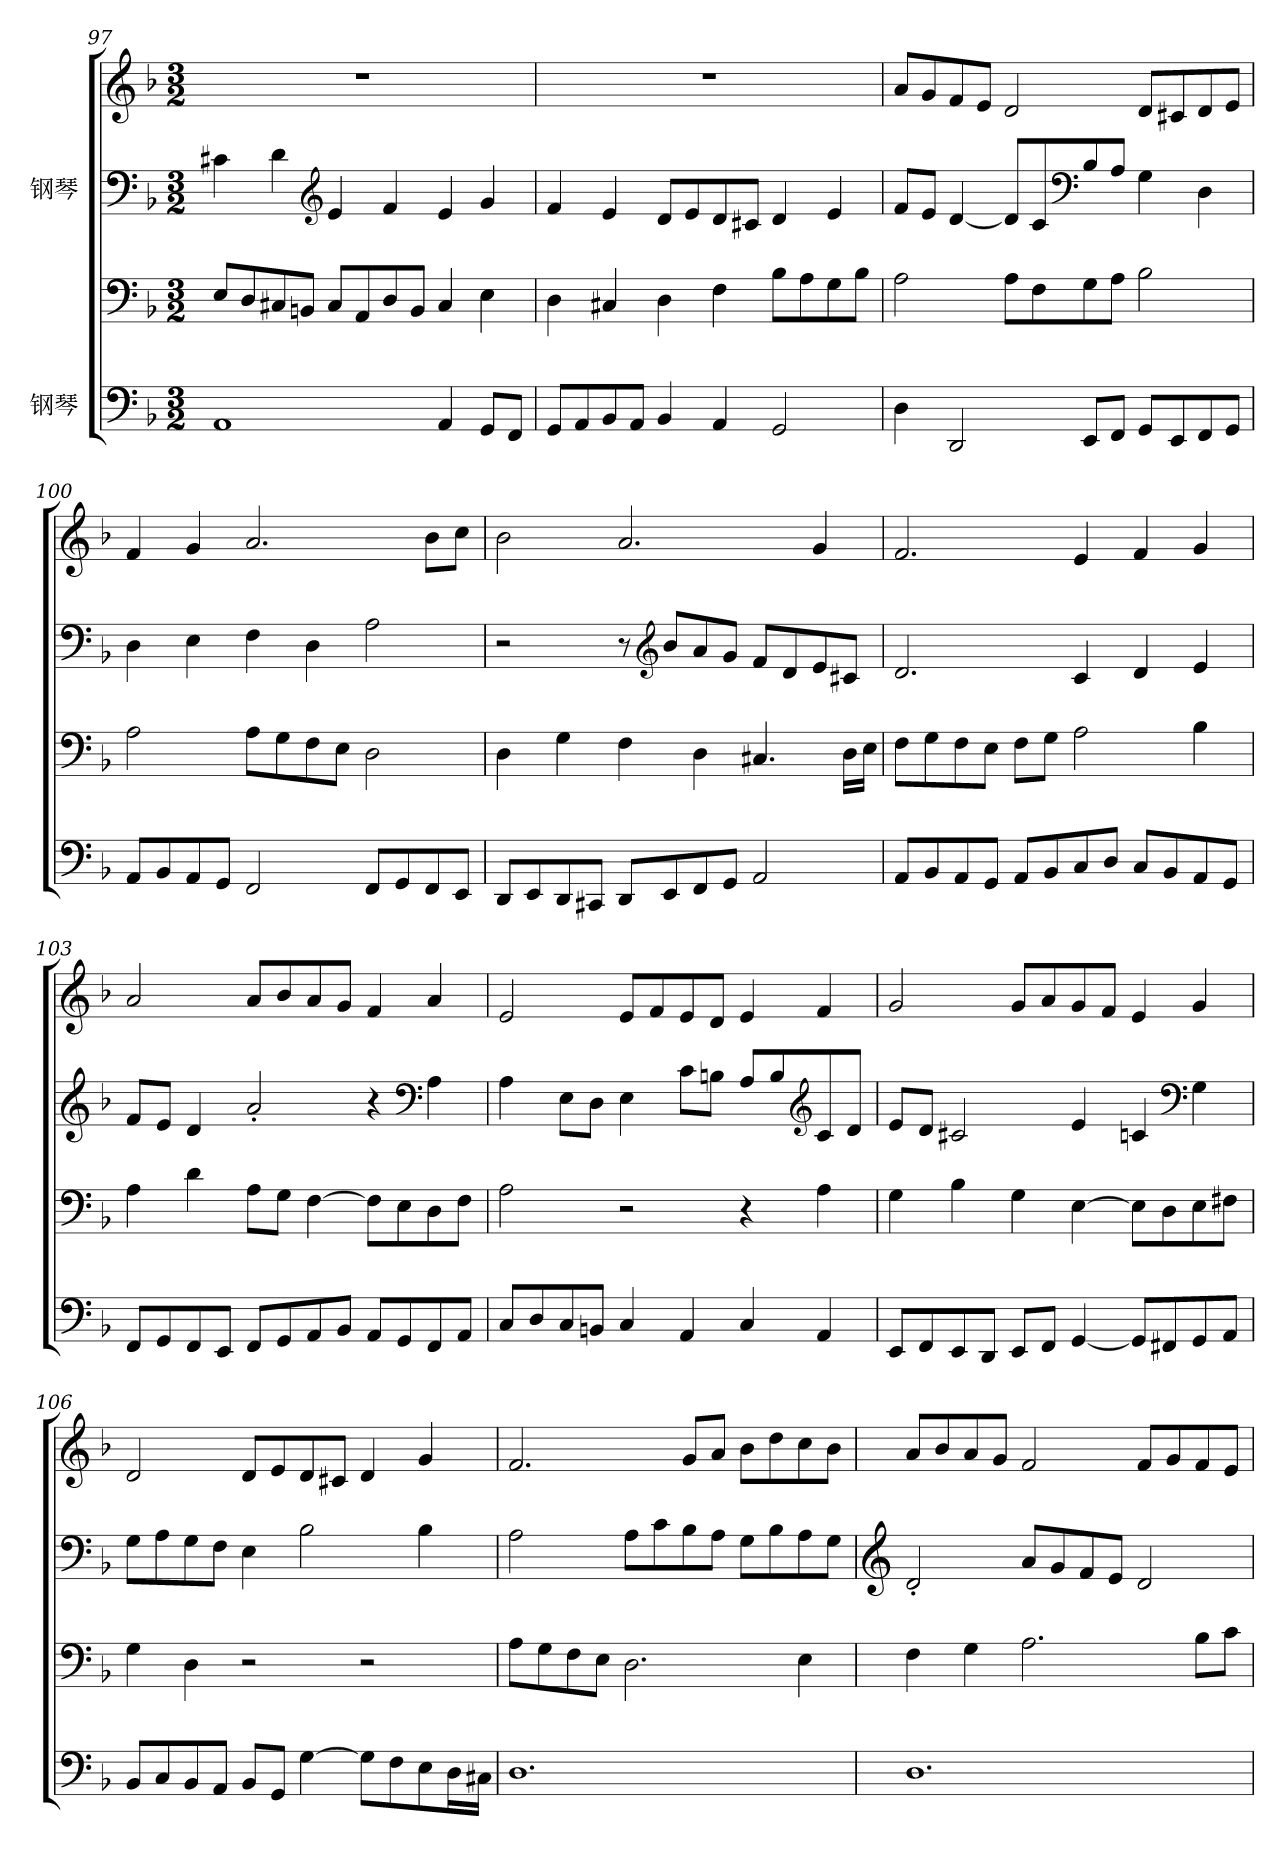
**kern	**kern	**kern	**kern
*part2	*part2	*part1	*part1
*staff4	*staff3	*staff2	*staff1
*I"钢琴	*	*I"钢琴	*
*clefF4	*clefF4	*clefF4	*clefG2
*k[b-]	*k[b-]	*k[b-]	*k[b-]
*M3/2	*M3/2	*M3/2	*M3/2
=97	=97	=97	=97
1AA	8E/L	4c#X\	1.r
.	8D/	.	.
.	8C#X/	4d\	.
.	8BBn/J	.	.
*	*	*clefG2	*
.	8C#/L	4e/	.
.	8AA/	.	.
.	8D/	4f/	.
.	8BB/J	.	.
4AA/	4C#/	4e/	.
8GG/L	4E\	4g/	.
8FF/J	.	.	.
!!LO:LB:g=z
=98	=98	=98	=98
8GG/L	4D\	4f/	1.r
8AA/	.	.	.
8BB-/	4C#X/	4e/	.
8AA/J	.	.	.
4BB-/	4D\	8d/L	.
.	.	8e/	.
4AA/	4F\	8d/	.
.	.	8c#X/J	.
2GG/	8B-\L	4d/	.
.	8A\	.	.
.	8G\	4e/	.
.	8B-\J	.	.
=99	=99	=99	=99
4D\	2A\	8f/L	8a/L
.	.	8e/J	8g/
2DD/	.	[4d/	8f/
.	.	.	8e/J
.	8A\L	8d/L]	2d/
.	8F\	8c/	.
*	*	*clefF4	*
8EE/L	8G\	8B-/	.
8FF/J	8A\J	8A/J	.
8GG/L	2B-\	4G\	8d/L
8EE/	.	.	8c#X/
8FF/	.	4D\	8d/
8GG/J	.	.	8e/J
=100	=100	=100	=100
8AA/L	2A\	4D\	4f/
8BB-/	.	.	.
8AA/	.	4E\	4g/
8GG/J	.	.	.
2FF/	8A\L	4F\	2.a/
.	8G\	.	.
.	8F\	4D\	.
.	8E\J	.	.
8FF/L	2D\	2A\	.
8GG/	.	.	.
8FF/	.	.	8b-\L
8EE/J	.	.	8cc\J
!!LO:PB:g=z
=101	=101	=101	=101
8DD/L	4D\	2r	2b-\
8EE/	.	.	.
8DD/	4G\	.	.
8CC#X/J	.	.	.
8DD/L	4F\	8r	2.a/
*	*	*clefG2	*
8EE/	.	8b-/L	.
8FF/	4D\	8a/	.
8GG/J	.	8g/J	.
2AA/	4.C#X/	8f/L	.
.	.	8d/	.
.	.	8e/	4g/
.	16D\LL	8c#X/J	.
.	16E\JJ	.	.
=102	=102	=102	=102
8AA/L	8F\L	2.d/	2.f/
8BB-/	8G\	.	.
8AA/	8F\	.	.
8GG/J	8E\J	.	.
8AA/L	8F\L	.	.
8BB-/	8G\J	.	.
8C/	2A\	4c/	4e/
8D/J	.	.	.
8C/L	.	4d/	4f/
8BB-/	.	.	.
8AA/	4B-\	4e/	4g/
8GG/J	.	.	.
=103	=103	=103	=103
8FF/L	4A\	8f/L	2a/
8GG/	.	8e/J	.
8FF/	4d\	4d/	.
8EE/J	.	.	.
8FF/L	8A\L	2a'/	8a/L
8GG/	8G\J	.	8b-/
8AA/	[4F\	.	8a/
8BB-/J	.	.	8g/J
8AA/L	8F\L]	4r	4f/
8GG/	8E\	.	.
*	*	*clefF4	*
8FF/	8D\	4A\	4a/
8AA/J	8F\J	.	.
!!LO:LB:g=z
=104	=104	=104	=104
8C/L	2A\	4A\	2e/
8D/	.	.	.
8C/	.	8E\L	.
8BBn/J	.	8D\J	.
4C/	2r	4E\	8e/L
.	.	.	8f/
4AA/	.	8c\L	8e/
.	.	8Bn\J	8d/J
4C/	4r	8A/L	4e/
.	.	8B/	.
*	*	*clefG2	*
4AA/	4A\	8c/	4f/
.	.	8d/J	.
=105	=105	=105	=105
8EE/L	4G\	8e/L	2g/
8FF/	.	8d/J	.
8EE/	4B-\	2c#X/	.
8DD/J	.	.	.
8EE/L	4G\	.	8g/L
8FF/J	.	.	8a/
[4GG/	[4E\	4e/	8g/
.	.	.	8f/J
8GG/L]	8E\L]	4cn/	4e/
8FF#X/	8D\	.	.
*	*	*clefF4	*
8GG/	8E\	4G\	4g/
8AA/J	8F#X\J	.	.
!!LO:LB:g=z
=106	=106	=106	=106
8BB-/L	4G\	8G\L	2d/
8C/	.	8A\	.
8BB-/	4D\	8G\	.
8AA/J	.	8F\J	.
8BB-/L	2r	4E\	8d/L
8GG/J	.	.	8e/
[4G\	.	2B-\	8d/
.	.	.	8c#X/J
8G\L]	2r	.	4d/
8F\	.	.	.
8E\	.	4B-\	4g/
16D\L	.	.	.
16C#X\JJ	.	.	.
=107	=107	=107	=107
1.D	8A\L	2A\	2.f/
.	8G\	.	.
.	8F\	.	.
.	8E\J	.	.
.	2.D\	8A\L	.
.	.	8c\	.
.	.	8B-\	8g/L
.	.	8A\J	8a/J
.	.	8G\L	8b-\L
.	.	8B-\	8dd\
.	4E\	8A\	8cc\
.	.	8G\J	8b-\J
=108	=108	=108	=108
*	*	*clefG2	*
1.D	4F\	2d'/	8a/L
.	.	.	8b-/
.	4G\	.	8a/
.	.	.	8g/J
.	2.A\	8a/L	2f/
.	.	8g/	.
.	.	8f/	.
.	.	8e/J	.
.	.	2d/	8f/L
.	.	.	8g/
.	8B-\L	.	8f/
.	8c\J	.	8e/J
=	=	=	=
*-	*-	*-	*-
